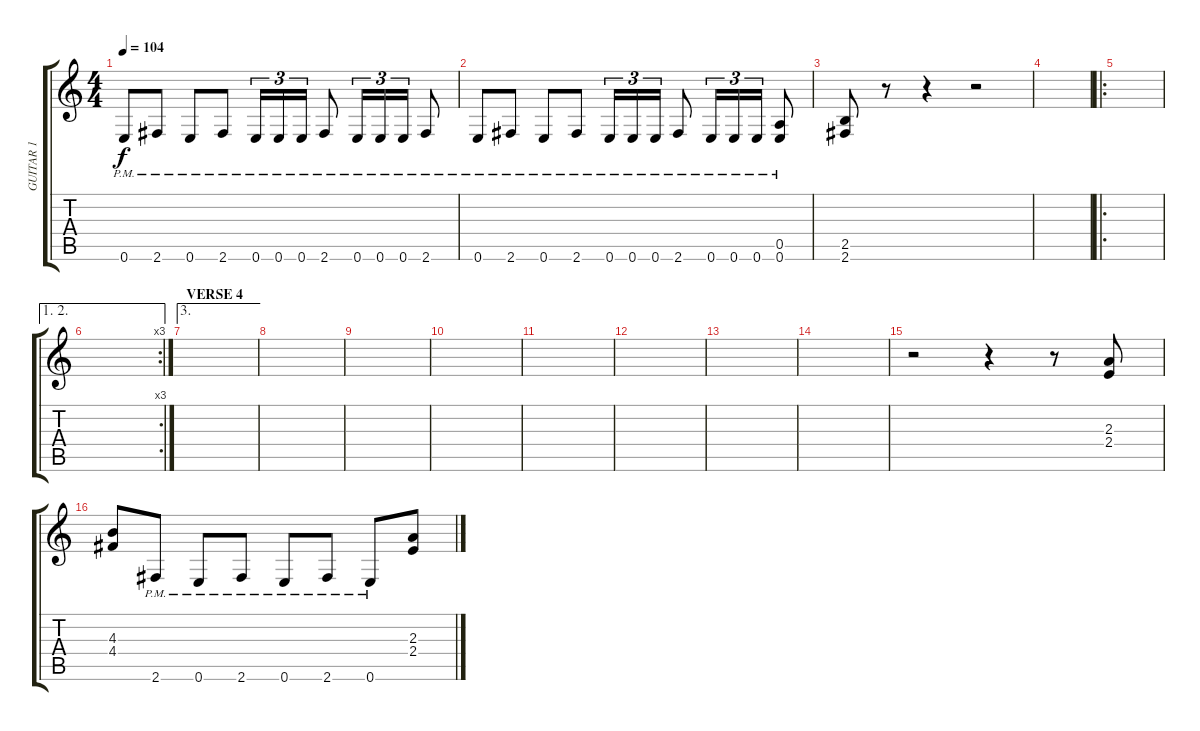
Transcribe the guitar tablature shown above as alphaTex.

\track ("GUITAR 1" "GUITAR 1") {instrument distortionguitar}
\staff {score tabs}
\tuning (E4 B3 G3 D3 A2 E2) {hide}
\ts (4 4)
\tempo 104
\clef g2
\ks c
0.6{pm}.8{dy f} 2.6{pm}.8 0.6{pm}.8 2.6{pm}.8 0.6{pm}.16{tu (3 2)} 0.6{pm}.16{tu (3 2)} 0.6{pm}.16{tu (3 2)} 2.6{pm}.8 0.6{pm}.16{tu (3 2)} 0.6{pm}.16{tu (3 2)} 0.6{pm}.16{tu (3 2)} 2.6{pm}.8 |
0.6{pm}.8 2.6{pm}.8 0.6{pm}.8 2.6{pm}.8 0.6{pm}.16{tu (3 2)} 0.6{pm}.16{tu (3 2)} 0.6{pm}.16{tu (3 2)} 2.6{pm}.8 0.6{pm}.16{tu (3 2)} 0.6{pm}.16{tu (3 2)} 0.6{pm}.16{tu (3 2)} (0.5{pm} 0.6{pm}).8 |
(2.5 2.6).8 r.8 r.4 r.2 |
|
\ro
|
\ae (1 2)
\rc 3
|
\ae 3
\section ("" "VERSE 4")
|
|
|
|
\section ("" "")
|
|
|
|
r.2 r.4 r.8 (2.3 2.4).8 |
(4.3 4.4).8 2.6{pm}.8 0.6{pm}.8 2.6{pm}.8 0.6{pm}.8 2.6{pm}.8 0.6{pm}.8 (2.3 2.4).8
